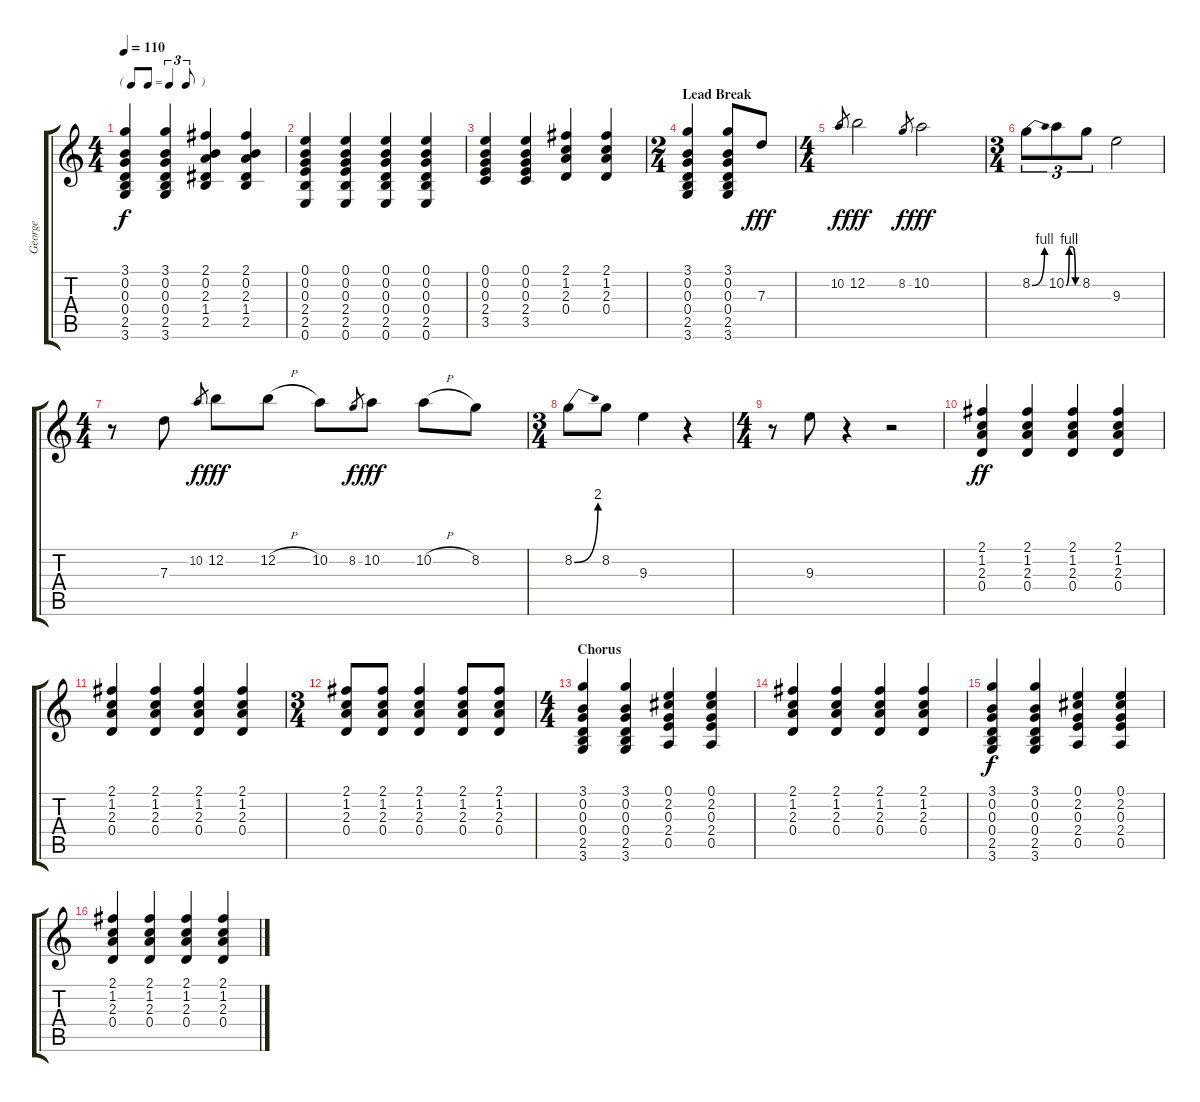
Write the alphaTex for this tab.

\track ("George" "George") {instrument acousticguitarsteel}
\staff {score tabs}
\tuning (E4 B3 G3 D3 A2 E2) {hide}
\ts (4 4)
\tf triplet8th
\tempo 110
\clef g2
\ks c
(3.1 0.2 0.3 0.4 2.5 3.6).4{dy f} (3.1 0.2 0.3 0.4 2.5 3.6).4 (2.1 0.2 2.3 1.4 2.5).4 (2.1 0.2 2.3 1.4 2.5).4 |
(0.1 0.2 0.3 2.4 2.5 0.6).4 (0.1 0.2 0.3 2.4 2.5 0.6).4 (0.1 0.2 0.3 0.4 2.5 0.6).4 (0.1 0.2 0.3 0.4 2.5 0.6).4 |
(0.1 0.2 0.3 2.4 3.5).4 (0.1 0.2 0.3 2.4 3.5).4 (2.1 1.2 2.3 0.4).4 (2.1 1.2 2.3 0.4).4 |
\ts (2 4)
\section ("" "Lead Break")
(3.1 0.2 0.3 0.4 2.5 3.6).4 (3.1 0.2 0.3 0.4 2.5 3.6).8 7.3.8{dy fff volume 16 balance 11 instrument electricguitarjazz} |
\ts (4 4)
10.2.8{gr dy f} 12.2.2{dy fff} 8.2.8{gr dy f} 10.2.2{dy fff} |
\ts (3 4)
8.2{be (bend 0 0 60 4)}.8{tu (3 2)} 10.2{be (custom 0 0 15 4 30 4 45 0 60 0)}.8{tu (3 2)} 8.2.8{tu (3 2)} 9.3.2 |
\ts (4 4)
r.8 7.3.8 10.2.8{gr dy f} 12.2.8{dy fff} 12.2{h}.8 10.2.8 8.2.8{gr dy f} 10.2.8{dy fff} 10.2{h}.8 8.2.8 |
\ts (3 4)
8.2{be (bend 0 0 60 8)}.8 8.2.8 9.3.4 r.4 |
\ts (4 4)
r.8 9.3.8 r.4 r.2 |
(2.1 1.2 2.3 0.4).4{dy ff volume 11 balance 11 instrument acousticguitarsteel} (2.1 1.2 2.3 0.4).4 (2.1 1.2 2.3 0.4).4 (2.1 1.2 2.3 0.4).4 |
(2.1 1.2 2.3 0.4).4 (2.1 1.2 2.3 0.4).4 (2.1 1.2 2.3 0.4).4 (2.1 1.2 2.3 0.4).4 |
\ts (3 4)
(2.1 1.2 2.3 0.4).8{instrument acousticguitarsteel} (2.1 1.2 2.3 0.4).8 (2.1 1.2 2.3 0.4).4 (2.1 1.2 2.3 0.4).8 (2.1 1.2 2.3 0.4).8 |
\ts (4 4)
\section ("" "Chorus")
(3.1 0.2 0.3 0.4 2.5 3.6).4 (3.1 0.2 0.3 0.4 2.5 3.6).4 (0.1 2.2 0.3 2.4 0.5).4 (0.1 2.2 0.3 2.4 0.5).4 |
(2.1 1.2 2.3 0.4).4 (2.1 1.2 2.3 0.4).4 (2.1 1.2 2.3 0.4).4 (2.1 1.2 2.3 0.4).4 |
(3.1 0.2 0.3 0.4 2.5 3.6).4{dy f} (3.1 0.2 0.3 0.4 2.5 3.6).4 (0.1 2.2 0.3 2.4 0.5).4 (0.1 2.2 0.3 2.4 0.5).4 |
(2.1 1.2 2.3 0.4).4 (2.1 1.2 2.3 0.4).4 (2.1 1.2 2.3 0.4).4 (2.1 1.2 2.3 0.4).4
